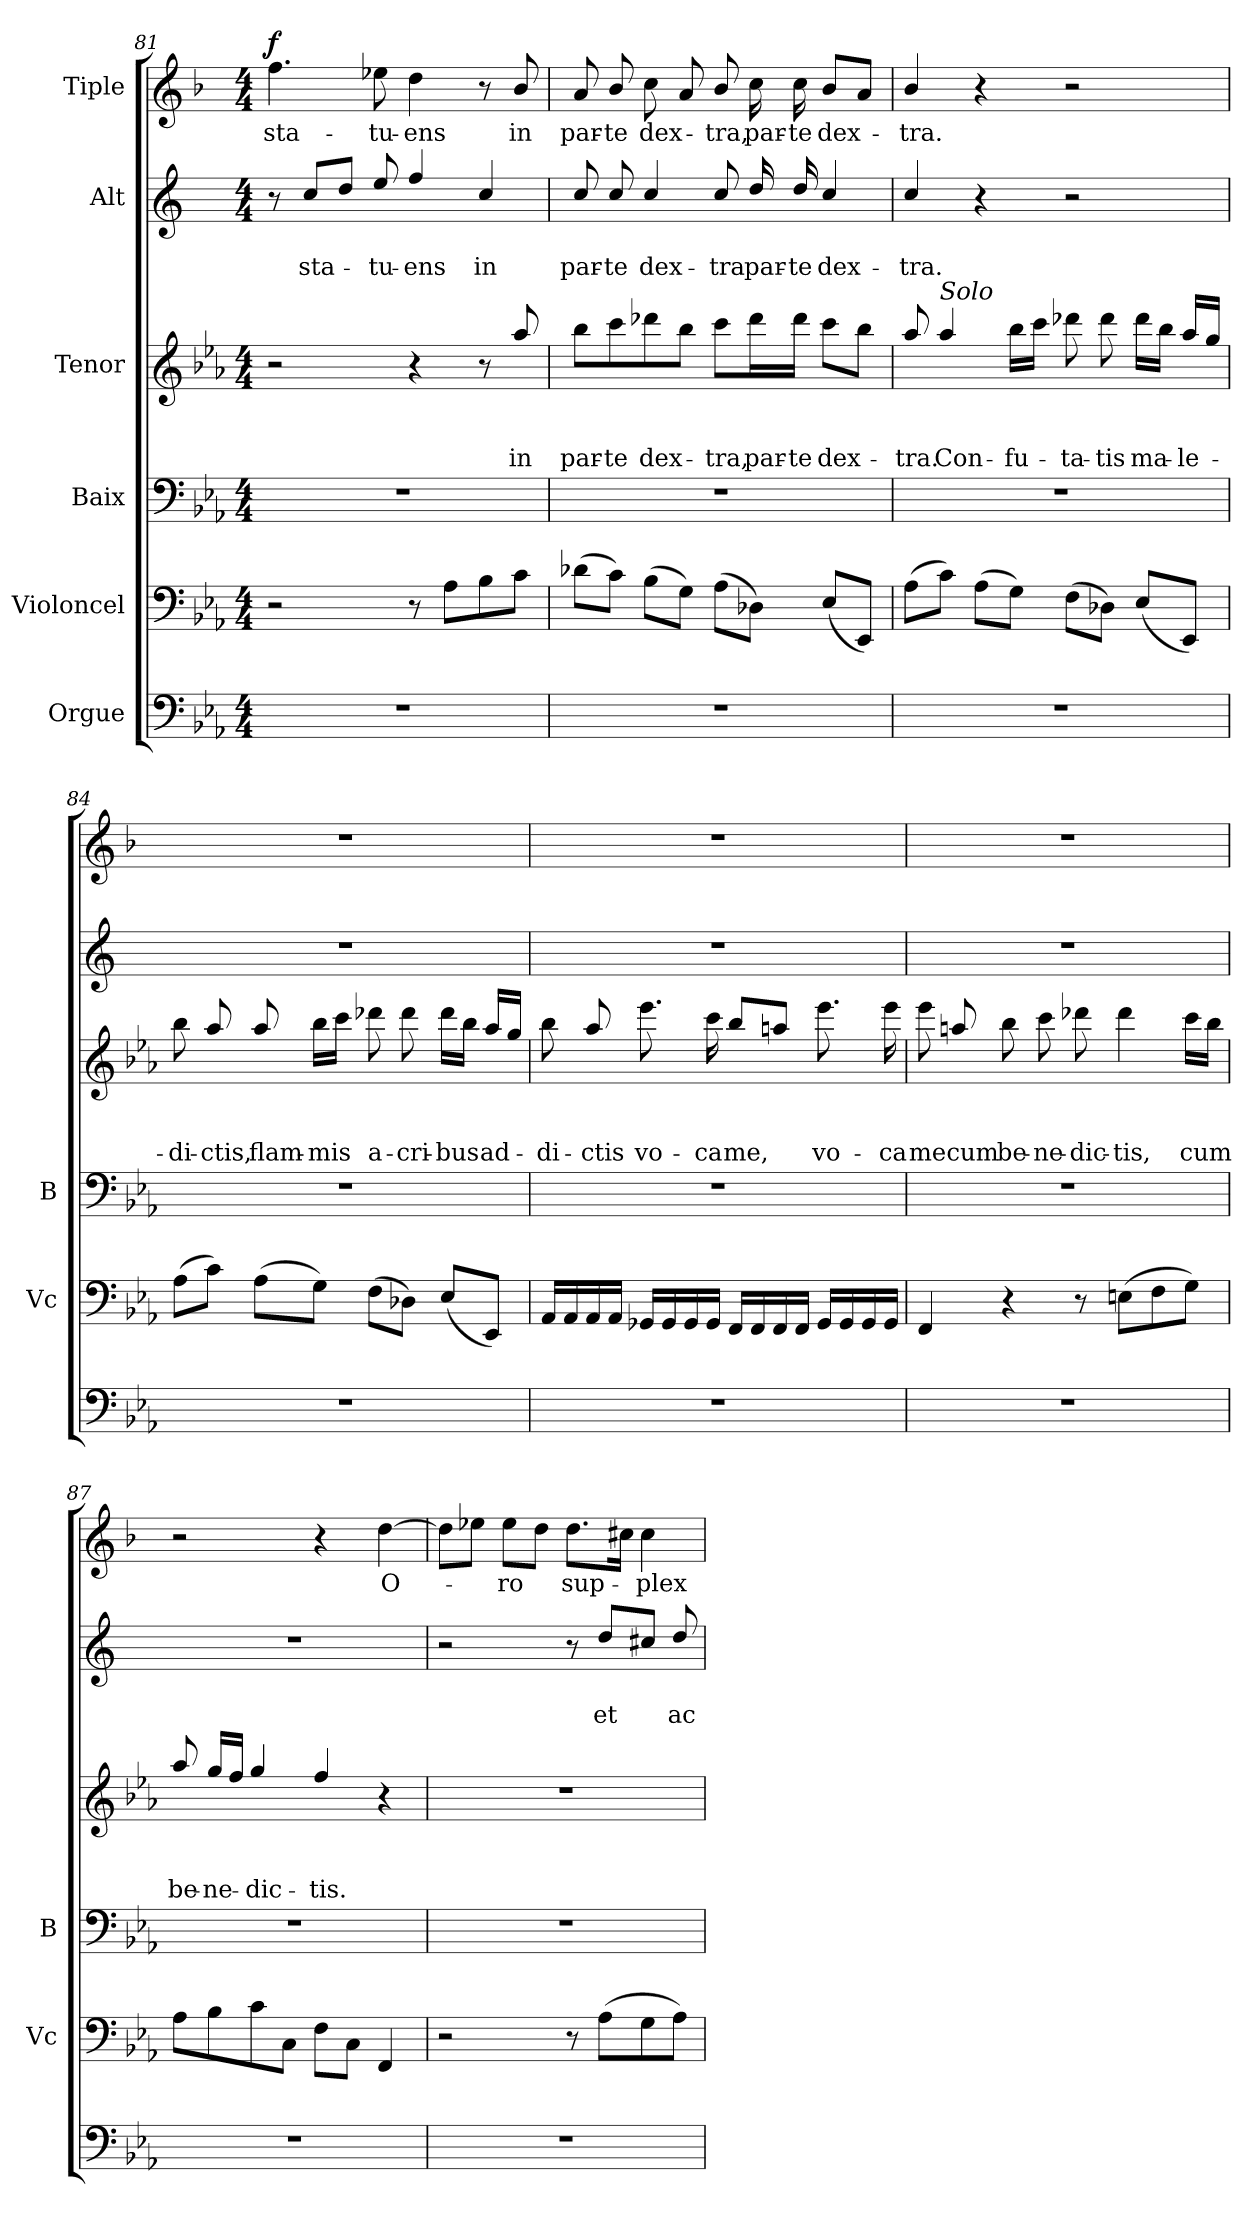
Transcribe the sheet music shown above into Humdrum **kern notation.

**kern	**kern	**kern	**kern	**text	**text	**text	**kern	**text	**text	**kern	**text	**dynam
*part6	*part5	*part4	*part3	*part3	*part3	*part3	*part2	*part2	*part2	*part1	*part1	*part1
*staff6	*staff5	*staff4	*staff3	*staff3	*staff3	*staff3	*staff2	*staff2	*staff2	*staff1	*staff1	*staff1
*I"Orgue	*I"Violoncel	*I"Baix	*I"Tenor	*	*	*	*I"Alt	*	*	*I"Tiple	*	*
*	*I'Vc	*I'B	*	*	*	*	*	*	*	*	*	*
*clefF4	*clefF4	*clefF4	*clefG2	*	*	*	*clefG2	*	*	*clefG2	*	*
*	*	*	*ITrd8c14	*	*	*	*ITrd5c9	*	*	*ITrd1c2	*	*
*k[b-e-a-]	*k[b-e-a-]	*k[b-e-a-]	*k[b-e-a-]	*	*	*	*k[b-e-a-]	*	*	*k[b-e-a-]	*	*
*E-:	*E-:	*E-:	*E-:	*	*	*	*E-:	*	*	*E-:	*	*
*M4/4	*M4/4	*M4/4	*M4/4	*	*	*	*M4/4	*	*	*M4/4	*	*
=81	=81	=81	=81	=81	=81	=81	=81	=81	=81	=81	=81	=81
!	!	!	!	!	!	!	!	!	!	!	!LO:LY:b	!LO:DY:a
1r	2r	1r	2r	.	.	.	8r	.	.	4.ee-\	sta-	f
!	!	!	!	!	!	!	!	!	!LO:LY:b	!	!	!
.	.	.	.	.	.	.	8e-/L	.	sta-	.	.	.
.	.	.	.	.	.	.	8f/J	.	.	.	.	.
!	!	!	!	!	!	!	!	!	!LO:LY:b	!	!LO:LY:b	!
.	.	.	.	.	.	.	8g/	.	-tu-	8dd-X\	-tu-	.
!	!	!	!	!	!	!	!	!	!LO:LY:b	!	!LO:LY:b	!
.	8r	.	4r	.	.	.	4a-/	.	-ens	4cc\	-ens	.
.	8A-\L	.	.	.	.	.	.	.	.	.	.	.
!	!	!	!	!	!	!	!	!	!LO:LY:b	!	!	!
.	8B-\	.	8r	.	.	.	4e-/	.	in	8r	.	.
!	!	!	!	!	!	!LO:LY:b	!	!	!	!	!LO:LY:b	!
.	8c\J	.	8a-/	.	.	in	.	.	.	8a-/	in	.
=82	=82	=82	=82	=82	=82	=82	=82	=82	=82	=82	=82	=82
!	!	!	!	!	!	!LO:LY:b	!	!	!LO:LY:b	!	!LO:LY:b	!
1r	(>8d-X\L	1r	8b-\L	.	.	par-	8e-/	.	par-	8g/	par-	.
!	!	!	!	!	!	!LO:LY:b	!	!	!LO:LY:b	!	!LO:LY:b	!
.	8c\J)	.	8cc\	.	.	-te	8e-/	.	-te	8a-/	-te	.
!	!	!	!	!	!	!LO:LY:b	!	!	!LO:LY:b	!	!LO:LY:b	!
.	(>8B-\L	.	8dd-X\	.	.	dex-	4e-/	.	dex-	8b-\	dex-	.
.	8G\J)	.	8b-\J	.	.	.	.	.	.	8g/	.	.
!	!	!	!	!	!	!LO:LY:b	!	!	!LO:LY:b	!	!LO:LY:b	!
.	(>8A-\L	.	8cc\L	.	.	-tra,	8e-/	.	-tra	8a-/	-tra,	.
!	!	!	!	!	!	!LO:LY:b	!	!	!LO:LY:b	!	!LO:LY:b	!
.	8D-X\J)	.	16dd-\L	.	.	par-	16f/	.	par-	16b-\	par-	.
!	!	!	!	!	!	!LO:LY:b	!	!	!LO:LY:b	!	!LO:LY:b	!
.	.	.	16dd-\JJ	.	.	-te	16f/	.	-te	16b-\	-te	.
!	!	!	!	!	!	!LO:LY:b	!	!	!LO:LY:b	!	!LO:LY:b	!
.	(<8E-/L	.	8cc\L	.	.	dex-	4e-/	.	dex-	8a-/L	dex-	.
.	8EE-/J)	.	8b-\J	.	.	.	.	.	.	8g/J	.	.
!!LO:LB:g=z
=83	=83	=83	=83	=83	=83	=83	=83	=83	=83	=83	=83	=83
!	!	!	!	!	!	!LO:LY:b	!	!	!LO:LY:b	!	!LO:LY:b	!
1r	(>8A-\L	1r	8a-/	.	.	-tra.	4e-/	.	-tra.	4a-/	-tra.	.
!	!	!	!LO:TX:a:i:t=Solo	!	!	!	!	!	!	!	!	!
!	!	!	!	!	!	!LO:LY:b	!	!	!	!	!	!
.	8c\J)	.	4a-/	.	.	Con-	.	.	.	.	.	.
.	(>8A-\L	.	.	.	.	.	4r	.	.	4r	.	.
!	!	!	!	!	!	!LO:LY:b	!	!	!	!	!	!
.	8G\J)	.	16b-\LL	.	.	-fu-	.	.	.	.	.	.
.	.	.	16cc\JJ	.	.	.	.	.	.	.	.	.
!	!	!	!	!	!	!LO:LY:b	!	!	!	!	!	!
.	(>8F\L	.	8dd-X\	.	.	-ta-	2r	.	.	2r	.	.
!	!	!	!	!	!	!LO:LY:b	!	!	!	!	!	!
.	8D-X\J)	.	8dd-\	.	.	-tis	.	.	.	.	.	.
!	!	!	!	!	!	!LO:LY:b	!	!	!	!	!	!
.	(<8E-/L	.	16dd-\LL	.	.	ma-	.	.	.	.	.	.
.	.	.	16b-\JJ	.	.	.	.	.	.	.	.	.
!	!	!	!	!	!	!LO:LY:b	!	!	!	!	!	!
.	8EE-/J)	.	16a-/LL	.	.	-le-	.	.	.	.	.	.
.	.	.	16g/JJ	.	.	.	.	.	.	.	.	.
=84	=84	=84	=84	=84	=84	=84	=84	=84	=84	=84	=84	=84
!	!	!	!	!	!	!LO:LY:b	!	!	!	!	!	!
1r	(>8A-\L	1r	8b-\	.	.	-di-	1r	.	.	1r	.	.
!	!	!	!	!	!	!LO:LY:b	!	!	!	!	!	!
.	8c\J)	.	8a-/	.	.	-ctis,	.	.	.	.	.	.
!	!	!	!	!	!	!LO:LY:b	!	!	!	!	!	!
.	(>8A-\L	.	8a-/	.	.	flam-	.	.	.	.	.	.
!	!	!	!	!	!	!LO:LY:b	!	!	!	!	!	!
.	8G\J)	.	16b-\LL	.	.	-mis	.	.	.	.	.	.
.	.	.	16cc\JJ	.	.	.	.	.	.	.	.	.
!	!	!	!	!	!	!LO:LY:b	!	!	!	!	!	!
.	(>8F\L	.	8dd-X\	.	.	a-	.	.	.	.	.	.
!	!	!	!	!	!	!LO:LY:b	!	!	!	!	!	!
.	8D-X\J)	.	8dd-\	.	.	-cri-	.	.	.	.	.	.
!	!	!	!	!	!	!LO:LY:b	!	!	!	!	!	!
.	(<8E-/L	.	16dd-\LL	.	.	-bus	.	.	.	.	.	.
.	.	.	16b-\JJ	.	.	.	.	.	.	.	.	.
!	!	!	!	!	!	!LO:LY:b	!	!	!	!	!	!
.	8EE-/J)	.	16a-/LL	.	.	ad-	.	.	.	.	.	.
.	.	.	16g/JJ	.	.	.	.	.	.	.	.	.
!!LO:PB:g=z
=85	=85	=85	=85	=85	=85	=85	=85	=85	=85	=85	=85	=85
!	!	!	!	!	!	!LO:LY:b	!	!	!	!	!	!
1r	16AA-/LL	1r	8b-\	.	.	-di-	1r	.	.	1r	.	.
.	16AA-/	.	.	.	.	.	.	.	.	.	.	.
!	!	!	!	!	!	!LO:LY:b	!	!	!	!	!	!
.	16AA-/	.	8a-/	.	.	-ctis	.	.	.	.	.	.
.	16AA-/JJ	.	.	.	.	.	.	.	.	.	.	.
!	!	!	!	!	!	!LO:LY:b	!	!	!	!	!	!
.	16GG-X/LL	.	8.ee-\	.	.	vo-	.	.	.	.	.	.
.	16GG-/	.	.	.	.	.	.	.	.	.	.	.
.	16GG-/	.	.	.	.	.	.	.	.	.	.	.
!	!	!	!	!	!	!LO:LY:b	!	!	!	!	!	!
.	16GG-/JJ	.	16cc\	.	.	-ca	.	.	.	.	.	.
!	!	!	!	!	!	!LO:LY:b	!	!	!	!	!	!
.	16FF/LL	.	8b-/L	.	.	me,	.	.	.	.	.	.
.	16FF/	.	.	.	.	.	.	.	.	.	.	.
.	16FF/	.	8an/J	.	.	.	.	.	.	.	.	.
.	16FF/JJ	.	.	.	.	.	.	.	.	.	.	.
!	!	!	!	!	!	!LO:LY:b	!	!	!	!	!	!
.	16GG-/LL	.	8.ee-\	.	.	vo-	.	.	.	.	.	.
.	16GG-/	.	.	.	.	.	.	.	.	.	.	.
.	16GG-/	.	.	.	.	.	.	.	.	.	.	.
!	!	!	!	!	!	!LO:LY:b	!	!	!	!	!	!
.	16GG-/JJ	.	16ee-\	.	.	-ca	.	.	.	.	.	.
=86	=86	=86	=86	=86	=86	=86	=86	=86	=86	=86	=86	=86
!	!	!	!	!	!	!LO:LY:b	!	!	!	!	!	!
1r	4FF/	1r	8ee-\	.	.	me	1r	.	.	1r	.	.
!	!	!	!	!	!	!LO:LY:b	!	!	!	!	!	!
.	.	.	8an/	.	.	cum	.	.	.	.	.	.
!	!	!	!	!	!	!LO:LY:b	!	!	!	!	!	!
.	4r	.	8b-\	.	.	be-	.	.	.	.	.	.
!	!	!	!	!	!	!LO:LY:b	!	!	!	!	!	!
.	.	.	8cc\	.	.	-ne-	.	.	.	.	.	.
!	!	!	!	!	!	!LO:LY:b	!	!	!	!	!	!
.	8r	.	8dd-X\	.	.	-dic-	.	.	.	.	.	.
!	!	!	!	!	!	!LO:LY:b	!	!	!	!	!	!
.	(>8En\L	.	4dd-\	.	.	-tis,	.	.	.	.	.	.
.	8F\	.	.	.	.	.	.	.	.	.	.	.
!	!	!	!	!	!	!LO:LY:b	!	!	!	!	!	!
.	8G\J)	.	16cc\LL	.	.	cum	.	.	.	.	.	.
.	.	.	16b-\JJ	.	.	.	.	.	.	.	.	.
=87	=87	=87	=87	=87	=87	=87	=87	=87	=87	=87	=87	=87
!	!	!	!	!	!	!LO:LY:b	!	!	!	!	!	!
1r	8A-\L	1r	8a-/	.	.	be-	1r	.	.	2r	.	.
!	!	!	!	!	!	!LO:LY:b	!	!	!	!	!	!
.	8B-\	.	16g/LL	.	.	-ne-	.	.	.	.	.	.
.	.	.	16f/JJ	.	.	.	.	.	.	.	.	.
!	!	!	!	!	!	!LO:LY:b	!	!	!	!	!	!
.	8c\	.	4g/	.	.	-dic-	.	.	.	.	.	.
.	8C\J	.	.	.	.	.	.	.	.	.	.	.
!	!	!	!	!	!	!LO:LY:b	!	!	!	!	!	!
.	8F\L	.	4f/	.	.	-tis.	.	.	.	4r	.	.
.	8C\J	.	.	.	.	.	.	.	.	.	.	.
!	!	!	!	!	!	!	!	!	!	!	!LO:LY:b	!
.	4FF/	.	4r	.	.	.	.	.	.	[>4cc\	O-	.
!!LO:LB:g=z
=88	=88	=88	=88	=88	=88	=88	=88	=88	=88	=88	=88	=88
1r	2r	1r	1r	.	.	.	2r	.	.	8cc\L]	.	.
.	.	.	.	.	.	.	.	.	.	8dd-X\J	.	.
!	!	!	!	!	!	!	!	!	!	!	!LO:LY:b	!
.	.	.	.	.	.	.	.	.	.	8dd-\L	-ro	.
.	.	.	.	.	.	.	.	.	.	8cc\J	.	.
!	!	!	!	!	!	!	!	!	!	!	!LO:LY:b	!
.	8r	.	.	.	.	.	8r	.	.	8.cc\L	sup-	.
!	!	!	!	!	!	!	!	!	!LO:LY:b	!	!	!
.	(>8A-\L	.	.	.	.	.	8f/L	.	et	.	.	.
.	.	.	.	.	.	.	.	.	.	16bn\Jk	.	.
!	!	!	!	!	!	!	!	!	!	!	!LO:LY:b	!
.	8G\	.	.	.	.	.	8en/J	.	.	4b\	-plex	.
!	!	!	!	!	!	!	!	!	!LO:LY:b	!	!	!
.	8A-\J)	.	.	.	.	.	8f/	.	ac-	.	.	.
=	=	=	=	=	=	=	=	=	=	=	=	=
*-	*-	*-	*-	*-	*-	*-	*-	*-	*-	*-	*-	*-
